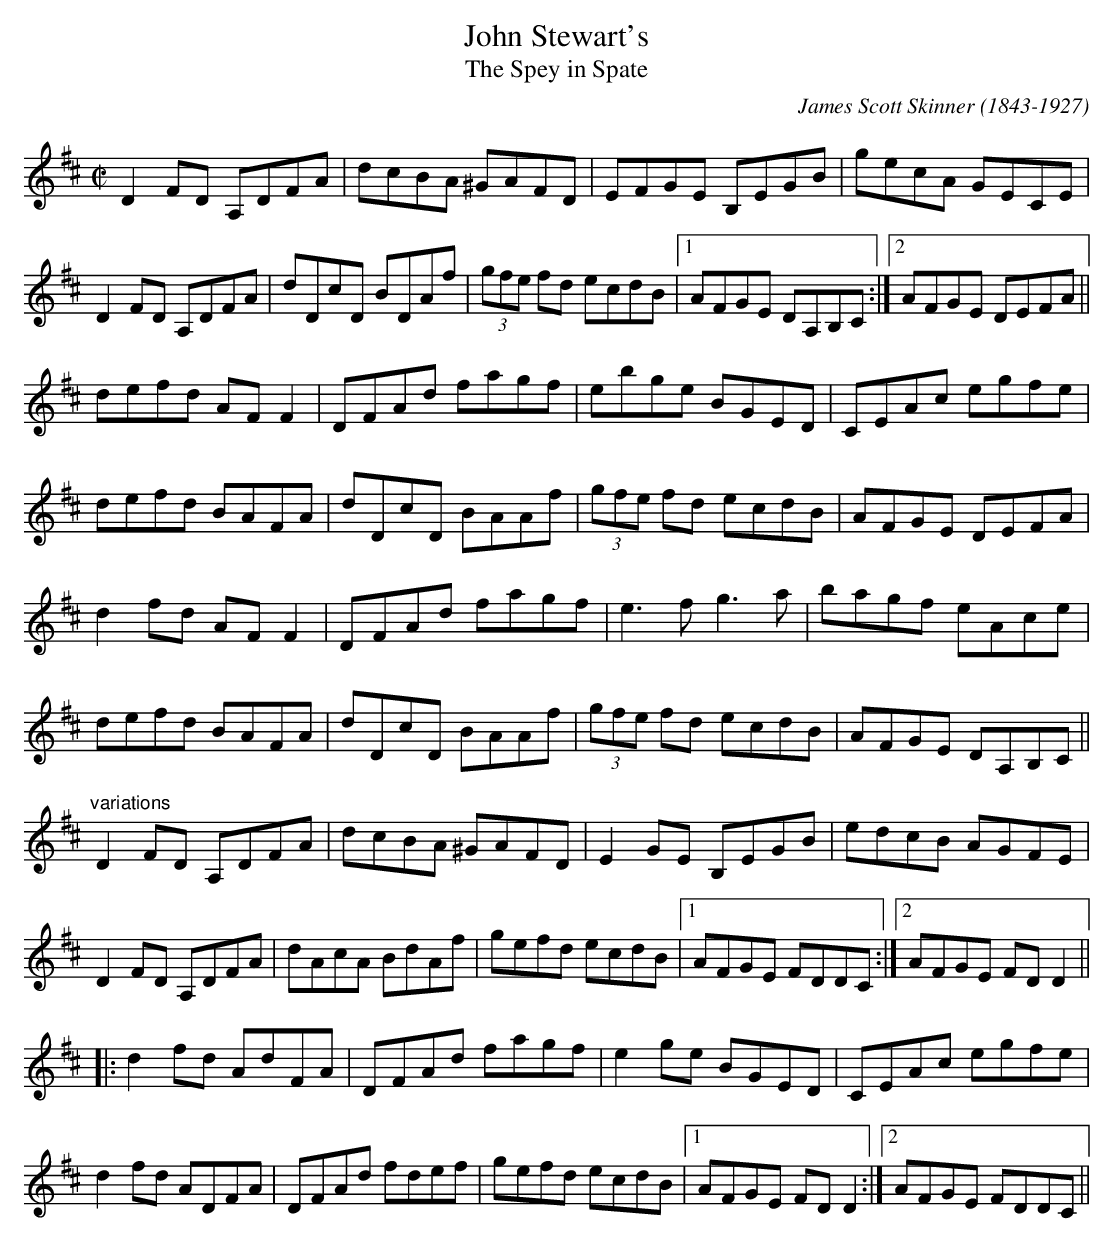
X:1
T:John Stewart's
T:Spey in Spate, The
C:James Scott Skinner (1843-1927)
M:C|
K:D
D2FD A,DFA|dcBA ^GAFD|EFGE B,EGB|gecA GECE|
D2FD A,DFA|dDcD BDAf|(3gfe fd ecdB|1 AFGE DA,B,C:|2 AFGE DEFA||
defd AFF2|DFAd fagf|ebge BGED|CEAc egfe|
defd BAFA|dDcD BAAf|(3gfe fd ecdB|AFGE DEFA|
d2fd AFF2|DFAd fagf|e3f g3a|bagf eAce|
defd BAFA|dDcD BAAf|(3gfe fd ecdB|AFGE DA,B,C||
"variations"
D2FD A,DFA|dcBA ^GAFD|E2GE B,EGB|edcB AGFE|
D2FD A,DFA|dAcA BdAf|gefd ecdB|1 AFGE FDDC:|2 AFGE FDD2||
|:d2fd AdFA|DFAd fagf|e2ge BGED|CEAc egfe|
d2fd ADFA|DFAd fdef|gefd ecdB|1 AFGE FDD2:|2 AFGE FDDC||
